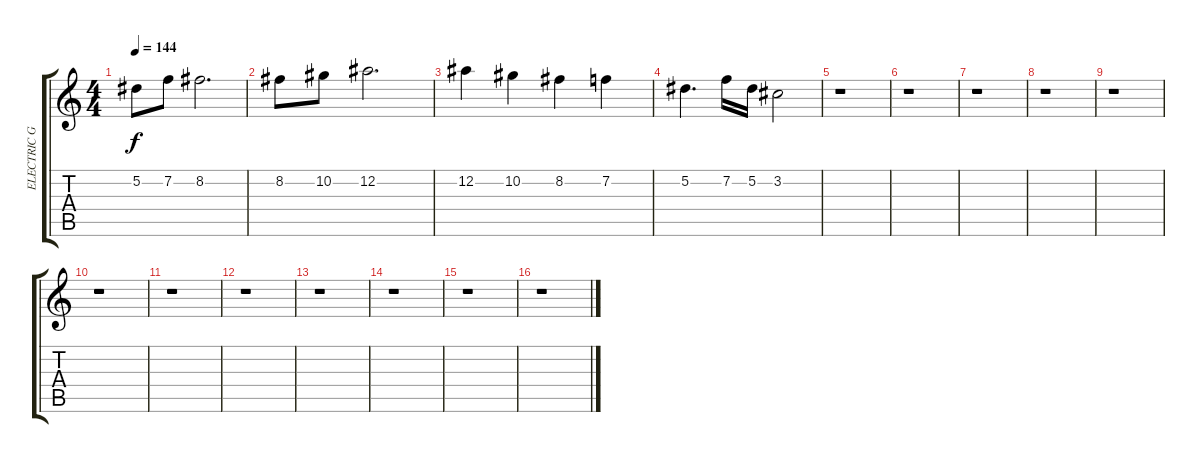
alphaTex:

\track ("ELECTRIC GUITAR 2" "ELECTRIC G") {instrument overdrivenguitar}
\staff {score tabs}
\tuning (Eb4 Bb3 Gb3 Db3 Ab2 Db2) {hide}
\ts (4 4)
\tempo 144
\clef g2
\ks c
5.2.8{dy f} 7.2.8 8.2.2{d} |
8.2.8 10.2.8 12.2.2{d} |
12.2.4 10.2.4 8.2.4 7.2.4 |
5.2.4{d} 7.2.16 5.2.16 3.2.2 |
r.1 |
r.1 |
r.1 |
r.1 |
r.1 |
r.1 |
r.1 |
r.1 |
r.1 |
r.1 |
r.1 |
r.1
